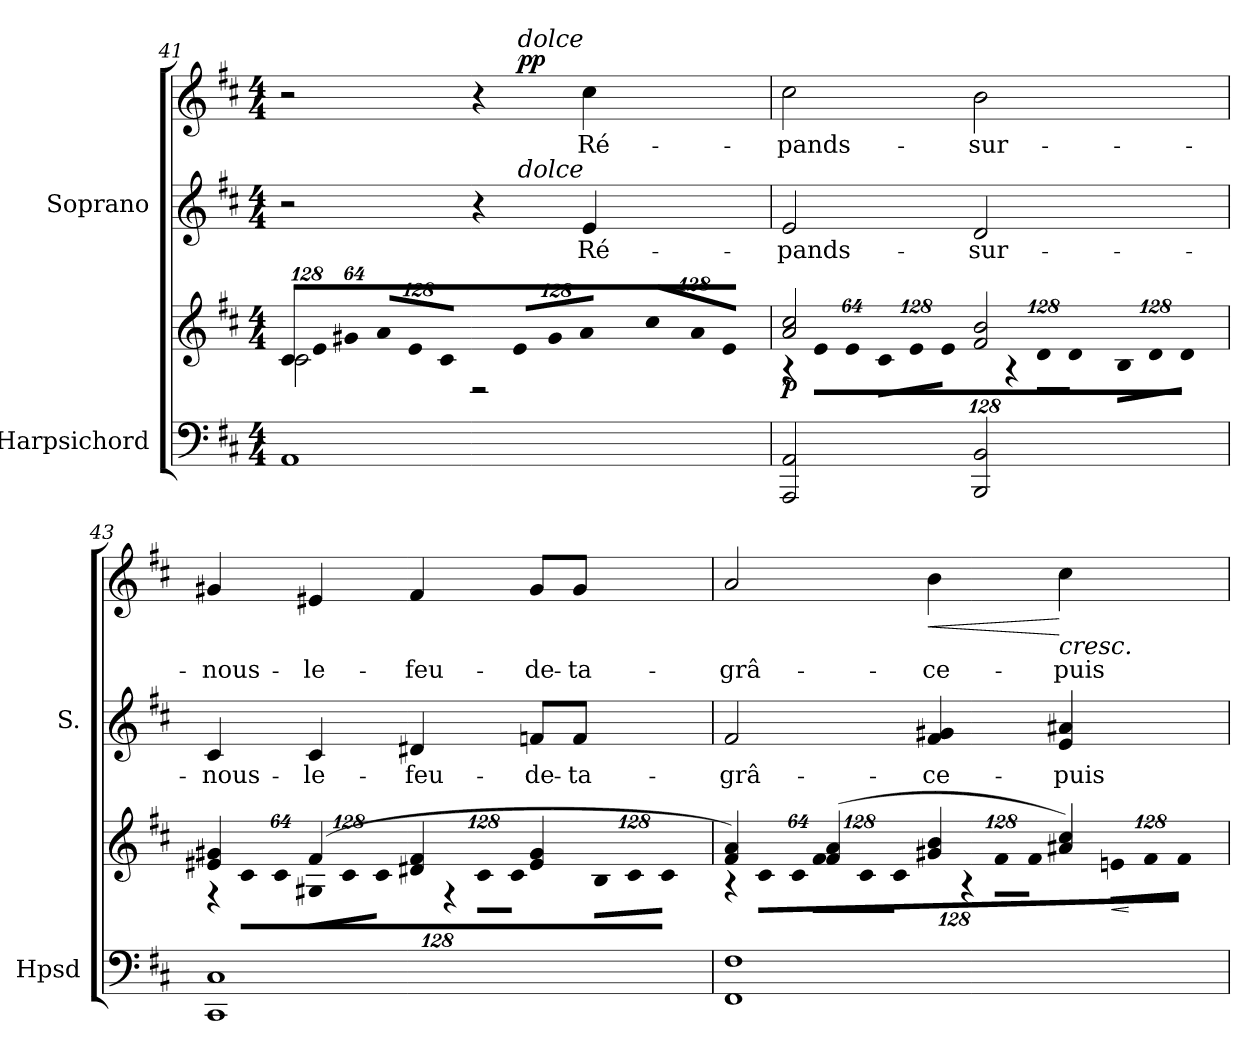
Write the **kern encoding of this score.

**kern	**kern	**dynam	**kern	**text	**kern	**text	**dynam
*part2	*part2	*part2	*part1	*part1	*part1	*part1	*part1
*staff4	*staff3	*staff3/4	*staff2	*staff2	*staff1	*staff1	*staff1/2
*I"Harpsichord	*	*	*I"Soprano	*	*	*	*
*I'Hpsd	*	*	*I'S.	*	*	*	*
!!LO:LB:g=z
*clefF4	*clefG2	*	*clefG2	*	*clefG2	*	*
*k[f#c#]	*k[f#c#]	*	*k[f#c#]	*	*k[f#c#]	*	*
*D:	*D:	*	*D:	*	*D:	*	*
*M4/4	*M4/4	*	*M4/4	*	*M4/4	*	*
*	*Xbrackettup	*	*	*	*	*	*
=41	=41	=41	=41	=41	=41	=41	=41
!	!LO:N:vis=8	!	!	!	!	!	!
*	*^	*	*^	*	*^	*	*
1AAi	1024%85c#i/L	2c#i\	.	2r	2ryy	.	2r	2ryy	.	.
!	!LO:N:vis=8	!	!	!	!	!	!	!	!	!
.	1024%85ei/	.	.	.	.	.	.	.	.	.
!	!LO:N:vis=8	!	!	!	!	!	!	!	!	!
.	512%43g#Xi/J	.	.	.	.	.	.	.	.	.
!	!LO:N:vis=8	!	!	!	!	!	!	!	!	!
.	1024%85ai/L	.	.	.	.	.	.	.	.	.
!	!LO:N:vis=8	!	!	!	!	!	!	!	!	!
.	1024%85ei/	.	.	.	.	.	.	.	.	.
!	!LO:N:vis=8	!	!	!	!	!	!	!	!	!
.	512%43c#i/J	.	.	.	.	.	.	.	.	.
!	!LO:N:vis=8	!	!	!	!	!	!	!	!	!
.	1024%85ei/L	2r	.	4r	16ryy	.	4r	16ryy	.	.
.	.	.	.	.	64.ryy	.	.	64.ryy	.	.
!	!LO:N:vis=8	!	!	!	!	!	!	!	!	!
.	1024%85g#i/	.	.	.	.	.	.	.	.	.
!	!	!	!	!	!	!	!	!LO:TX:a:i:t=dolce	!	!
!	!	!	!	!	!LO:TX:a:i:t=dolce	!	!	!	!	!
.	.	.	.	.	4ryy	.	.	4ryy	.	p p
!	!LO:N:vis=8	!	!	!	!	!	!	!	!	!
.	512%43ai/J	.	.	.	.	.	.	.	.	.
!	!LO:N:vis=8	!	!	!	!	!	!	!	!	!
!	!	!	!	!	!	!LO:LY:b:color=#000000	!	!	!	!
!	!	!	!	!	!	!	!	!	!LO:LY:b:color=#000000	!
.	1024%85cc#i/L	.	.	4ei/	.	-Ré-	4cc#i\	.	-Ré-	.
!	!LO:N:vis=8	!	!	!	!	!	!	!	!	!
.	1024%85ai/	.	.	.	.	.	.	.	.	.
.	.	.	.	.	8ryy	.	.	8ryy	.	.
!	!LO:N:vis=8	!	!	!	!	!	!	!	!	!
.	512%43ei/J	.	.	.	.	.	.	.	.	.
.	.	.	.	.	32ryy	.	.	32ryy	.	.
.	.	.	.	.	128ryy	.	.	128ryy	.	.
=42	=42	=42	=42	=42	=42	=42	=42	=42	=42	=42
!	!	!LO:N:vis=8	!	!	!	!	!	!	!	!
*	*	*	*	*v	*v	*	*	*	*	*
*	*	*	*	*	*	*v	*v	*	*
*	*	*	*	*^	*	*^	*	*
!	!	!	!	!	!	!LO:LY:b:color=#000000	!	!	!	!
*	*	*	*	*v	*v	*	*	*	*	*
*	*	*	*	*	*	*v	*v	*	*
*	*	*	*	*^	*	*^	*	*
!	!	!	!	!	!	!	!	!	!LO:LY:b:color=#000000	!
*	*	*	*	*v	*v	*	*	*	*	*
*	*	*	*	*	*	*v	*v	*	*
2AAAi/ 2AAi	2ai/ 2cc#i	1024%85r	p	2ei/	-pands-	2cc#i\	-pands-	.
!	!	!LO:N:vis=8	!	!	!	!	!	!
.	.	1024%85ei\L	.	.	.	.	.	.
!	!	!LO:N:vis=8	!	!	!	!	!	!
.	.	512%43ei\J	.	.	.	.	.	.
!	!	!LO:N:vis=8	!	!	!	!	!	!
.	.	1024%85c#i\L	.	.	.	.	.	.
!	!	!LO:N:vis=8	!	!	!	!	!	!
.	.	1024%85ei\	.	.	.	.	.	.
!	!	!LO:N:vis=8	!	!	!	!	!	!
.	.	512%43ei\J	.	.	.	.	.	.
!	!	!LO:N:vis=8	!	!	!	!	!	!
!	!	!	!	!	!LO:LY:b:color=#000000	!	!	!
!	!	!	!	!	!	!	!LO:LY:b:color=#000000	!
2BBBi/ 2BBi	2f#i/ 2bi	1024%85r	.	2di/	-sur-	2bi\	-sur-	.
!	!	!LO:N:vis=8	!	!	!	!	!	!
.	.	1024%85di\L	.	.	.	.	.	.
!	!	!LO:N:vis=8	!	!	!	!	!	!
.	.	512%43di\J	.	.	.	.	.	.
!	!	!LO:N:vis=8	!	!	!	!	!	!
.	.	1024%85Bi\L	.	.	.	.	.	.
!	!	!LO:N:vis=8	!	!	!	!	!	!
.	.	1024%85di\	.	.	.	.	.	.
!	!	!LO:N:vis=8	!	!	!	!	!	!
.	.	512%43di\J	.	.	.	.	.	.
=43	=43	=43	=43	=43	=43	=43	=43	=43
!	!	!LO:N:vis=8	!	!	!	!	!	!
!	!	!	!	!	!LO:LY:b:color=#000000	!	!	!
!	!	!	!	!	!	!	!LO:LY:b:color=#000000	!
1CC#i 1C#i	4e#Xi/ 4g#Xi	1024%85r	.	4c#i/	-nous-	4g#Xi/	-nous-	.
!	!	!LO:N:vis=8	!	!	!	!	!	!
.	.	1024%85c#i\L	.	.	.	.	.	.
!	!	!LO:N:vis=8	!	!	!	!	!	!
.	.	512%43c#i\J	.	.	.	.	.	.
!	!	!LO:N:vis=8	!	!	!	!	!	!
!	!	!	!	!	!LO:LY:b:color=#000000	!	!	!
!	!	!	!	!	!	!	!LO:LY:b:color=#000000	!
.	(4f#i/	1024%85G#Xi\L	.	4c#i/	-le-	4e#Xi/	-le-	.
!	!	!LO:N:vis=8	!	!	!	!	!	!
.	.	1024%85c#i\	.	.	.	.	.	.
!	!	!LO:N:vis=8	!	!	!	!	!	!
.	.	512%43c#i\J	.	.	.	.	.	.
!	!	!LO:N:vis=8	!	!	!	!	!	!
!	!	!	!	!	!LO:LY:b:color=#000000	!	!	!
!	!	!	!	!	!	!	!LO:LY:b:color=#000000	!
.	4d#Xi/ 4f#i	1024%85r	.	4d#Xi/	-feu-	4f#i/	-feu-	.
!	!	!LO:N:vis=8	!	!	!	!	!	!
.	.	1024%85c#i\L	.	.	.	.	.	.
!	!	!LO:N:vis=8	!	!	!	!	!	!
.	.	512%43c#i\J	.	.	.	.	.	.
!	!	!LO:N:vis=8	!	!	!	!	!	!
!	!	!	!	!	!LO:LY:b:color=#000000	!	!	!
!	!	!	!	!	!	!	!LO:LY:b:color=#000000	!
.	4e#i/ 4g#i	1024%85Bi\L	.	8fni/L	-de-	8g#i/L	-de-	.
!	!	!LO:N:vis=8	!	!	!	!	!	!
.	.	1024%85c#i\	.	.	.	.	.	.
!	!	!	!	!	!LO:LY:b:color=#000000	!	!	!
!	!	!	!	!	!	!	!LO:LY:b:color=#000000	!
.	.	.	.	8fi/J	-ta-	8g#i/J	-ta-	.
!	!	!LO:N:vis=8	!	!	!	!	!	!
.	.	512%43c#i\J	.	.	.	.	.	.
=44	=44	=44	=44	=44	=44	=44	=44	=44
!	!	!LO:N:vis=8	!	!	!	!	!	!
!	!	!	!	!	!LO:LY:b:color=#000000	!	!	!
!	!	!	!	!	!	!	!LO:LY:b:color=#000000	!
1FF#i 1F#i	4f#i/ 4ai)	1024%85r	.	2f#i/	-grâ-	2ai/	-grâ-	.
!	!	!LO:N:vis=8	!	!	!	!	!	!
.	.	1024%85c#i\L	.	.	.	.	.	.
!	!	!LO:N:vis=8	!	!	!	!	!	!
.	.	512%43c#i\J	.	.	.	.	.	.
!	!	!LO:N:vis=8	!	!	!	!	!	!
.	(4f#i/ 4ai	1024%85f#i\L	.	.	.	.	.	.
!	!	!LO:N:vis=8	!	!	!	!	!	!
.	.	1024%85c#i\	.	.	.	.	.	.
!	!	!LO:N:vis=8	!	!	!	!	!	!
.	.	512%43c#i\J	.	.	.	.	.	.
!	!	!LO:N:vis=8	!	!	!	!	!	!
!	!	!	!	!	!LO:LY:b:color=#000000	!	!	!
!	!	!	!	!	!	!	!LO:LY:b:color=#000000	!LO:HP:n=1:b
.	4g#Xi/ 4bi	1024%85r	.	4f#i/ 4g#Xi	-ce-	4bi\	-ce-	[ <
!	!	!LO:N:vis=8	!	!	!	!	!	!
.	.	1024%85f#i\L	.	.	.	.	.	.
!	!	!LO:N:vis=8	!	!	!	!	!	!
.	.	512%43f#i\J	.	.	.	.	.	.
!	!	!LO:N:vis=8	!	!	!	!	!	!
!	!	!	!	!	!LO:LY:b:color=#000000	!	!	!
!	!	!	!	!	!	!	!LO:LY:b:color=#000000	!LO:HP:n=1:b
.	4a#Xi/ 4cc#i)	1024%85eni\L	.	4ei/ 4a#Xi	-puis-	4cc#i\	-puis-	[ <
!	!	!LO:N:vis=8	!	!	!	!	!	!
.	.	1024%85f#i\	.	.	.	.	.	.
!	!	!LO:N:vis=8	!LO:HP:b	!	!	!	!	!
.	.	512%43f#i\J	<	.	.	.	.	.
*	*v	*v	*	*	*	*	*	*
.	.	[	.	.	.	.	.
=	=	=	=	=	=	=	=
*-	*-	*-	*-	*-	*-	*-	*-
